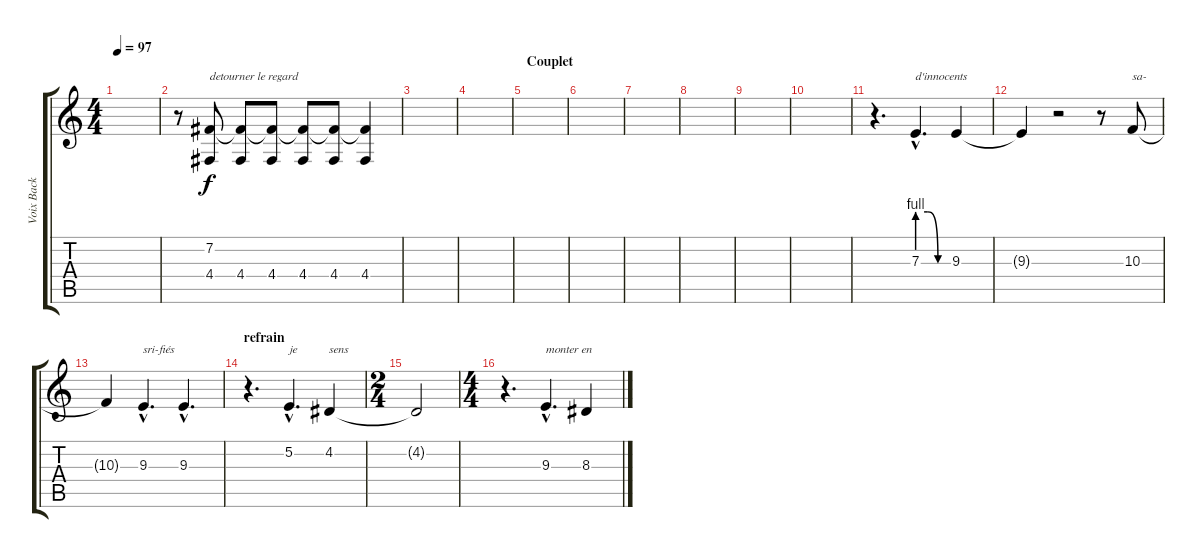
\track ("Voix Back (Ben)" "Voix Back ") {instrument piccolo}
\staff {score tabs}
\tuning (E4 B3 G3 D3 A2 E2) {hide}
\ts (4 4)
\tempo 97
\clef g2
\ks c
|
r.8 (7.2 4.4).8{txt "detourner le regard"} (7.2{t} 4.4).8 (7.2{t} 4.4).8 (7.2{t} 4.4).8 (7.2{t} 4.4).8 (7.2{t} 4.4).4 |
|
\section ("" "")
|
\section ("" "Couplet")
|
|
|
|
|
|
r.4{d} 7.3{be (custom 0 4 20 4 40 0 60 0) hac}.4{d txt "d'innocents"} 9.3.4 |
9.3{t}.4 r.2 r.8 10.3.8{txt "sa-"} |
\section ("" "")
10.3{t}.4 9.3{hac}.4{d txt "sri-fiés"} 9.3{hac}.4{d} |
\section ("" "refrain")
r.4{d} 5.2{hac}.4{d txt "je "} 4.2.4{txt "sens"} |
\ts (2 4)
4.2{t}.2 |
\ts (4 4)
r.4{d} 9.3{hac}.4{d txt "monter en "} 8.3.4
